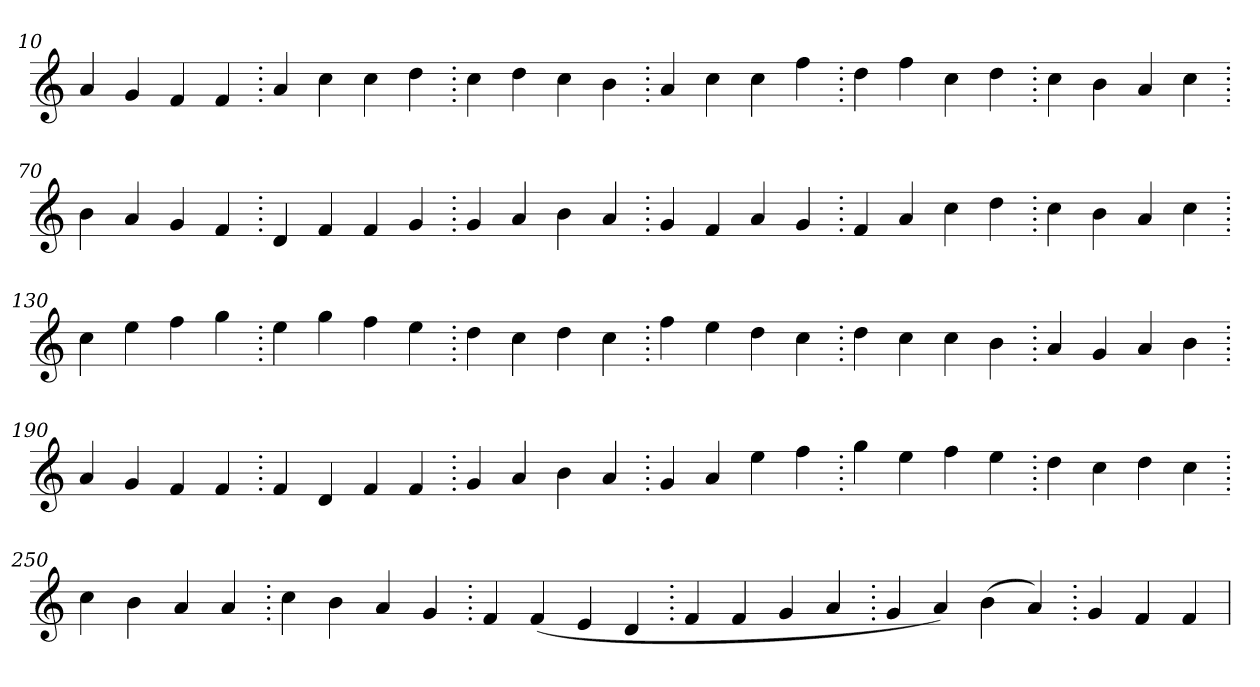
**kern
*part1
*staff1
*clefG2
=10.
4a
4g
4f
4f
=20.
4a
4cc
4cc
4dd
=30.
4cc
4dd
4cc
4b
=40.
4a
4cc
4cc
4ff
=50.
4dd
4ff
4cc
4dd
=60.
4cc
4b
4a
4cc
=70.
4b
4a
4g
4f
=80.
4d
4f
4f
4g
=90.
4g
4a
4b
4a
=100.
4g
4f
4a
4g
=110.
4f
4a
4cc
4dd
=120.
4cc
4b
4a
4cc
=130.
4cc
4ee
4ff
4gg
=140.
4ee
4gg
4ff
4ee
=150.
4dd
4cc
4dd
4cc
=160.
4ff
4ee
4dd
4cc
=170.
4dd
4cc
4cc
4b
=180.
4a
4g
4a
4b
=190.
4a
4g
4f
4f
=200.
4f
4d
4f
4f
=210.
4g
4a
4b
4a
=220.
4g
4a
4ee
4ff
=230.
4gg
4ee
4ff
4ee
=240.
4dd
4cc
4dd
4cc
=250.
4cc
4b
4a
4a
=260.
4cc
4b
4a
4g
=270.
4f
(>4f
4e
4d
=280.
4f
4f
4g
4a
=290.
4g
4a)
(>4b
4a)
=300.
4g
4f
4f
=
*-
